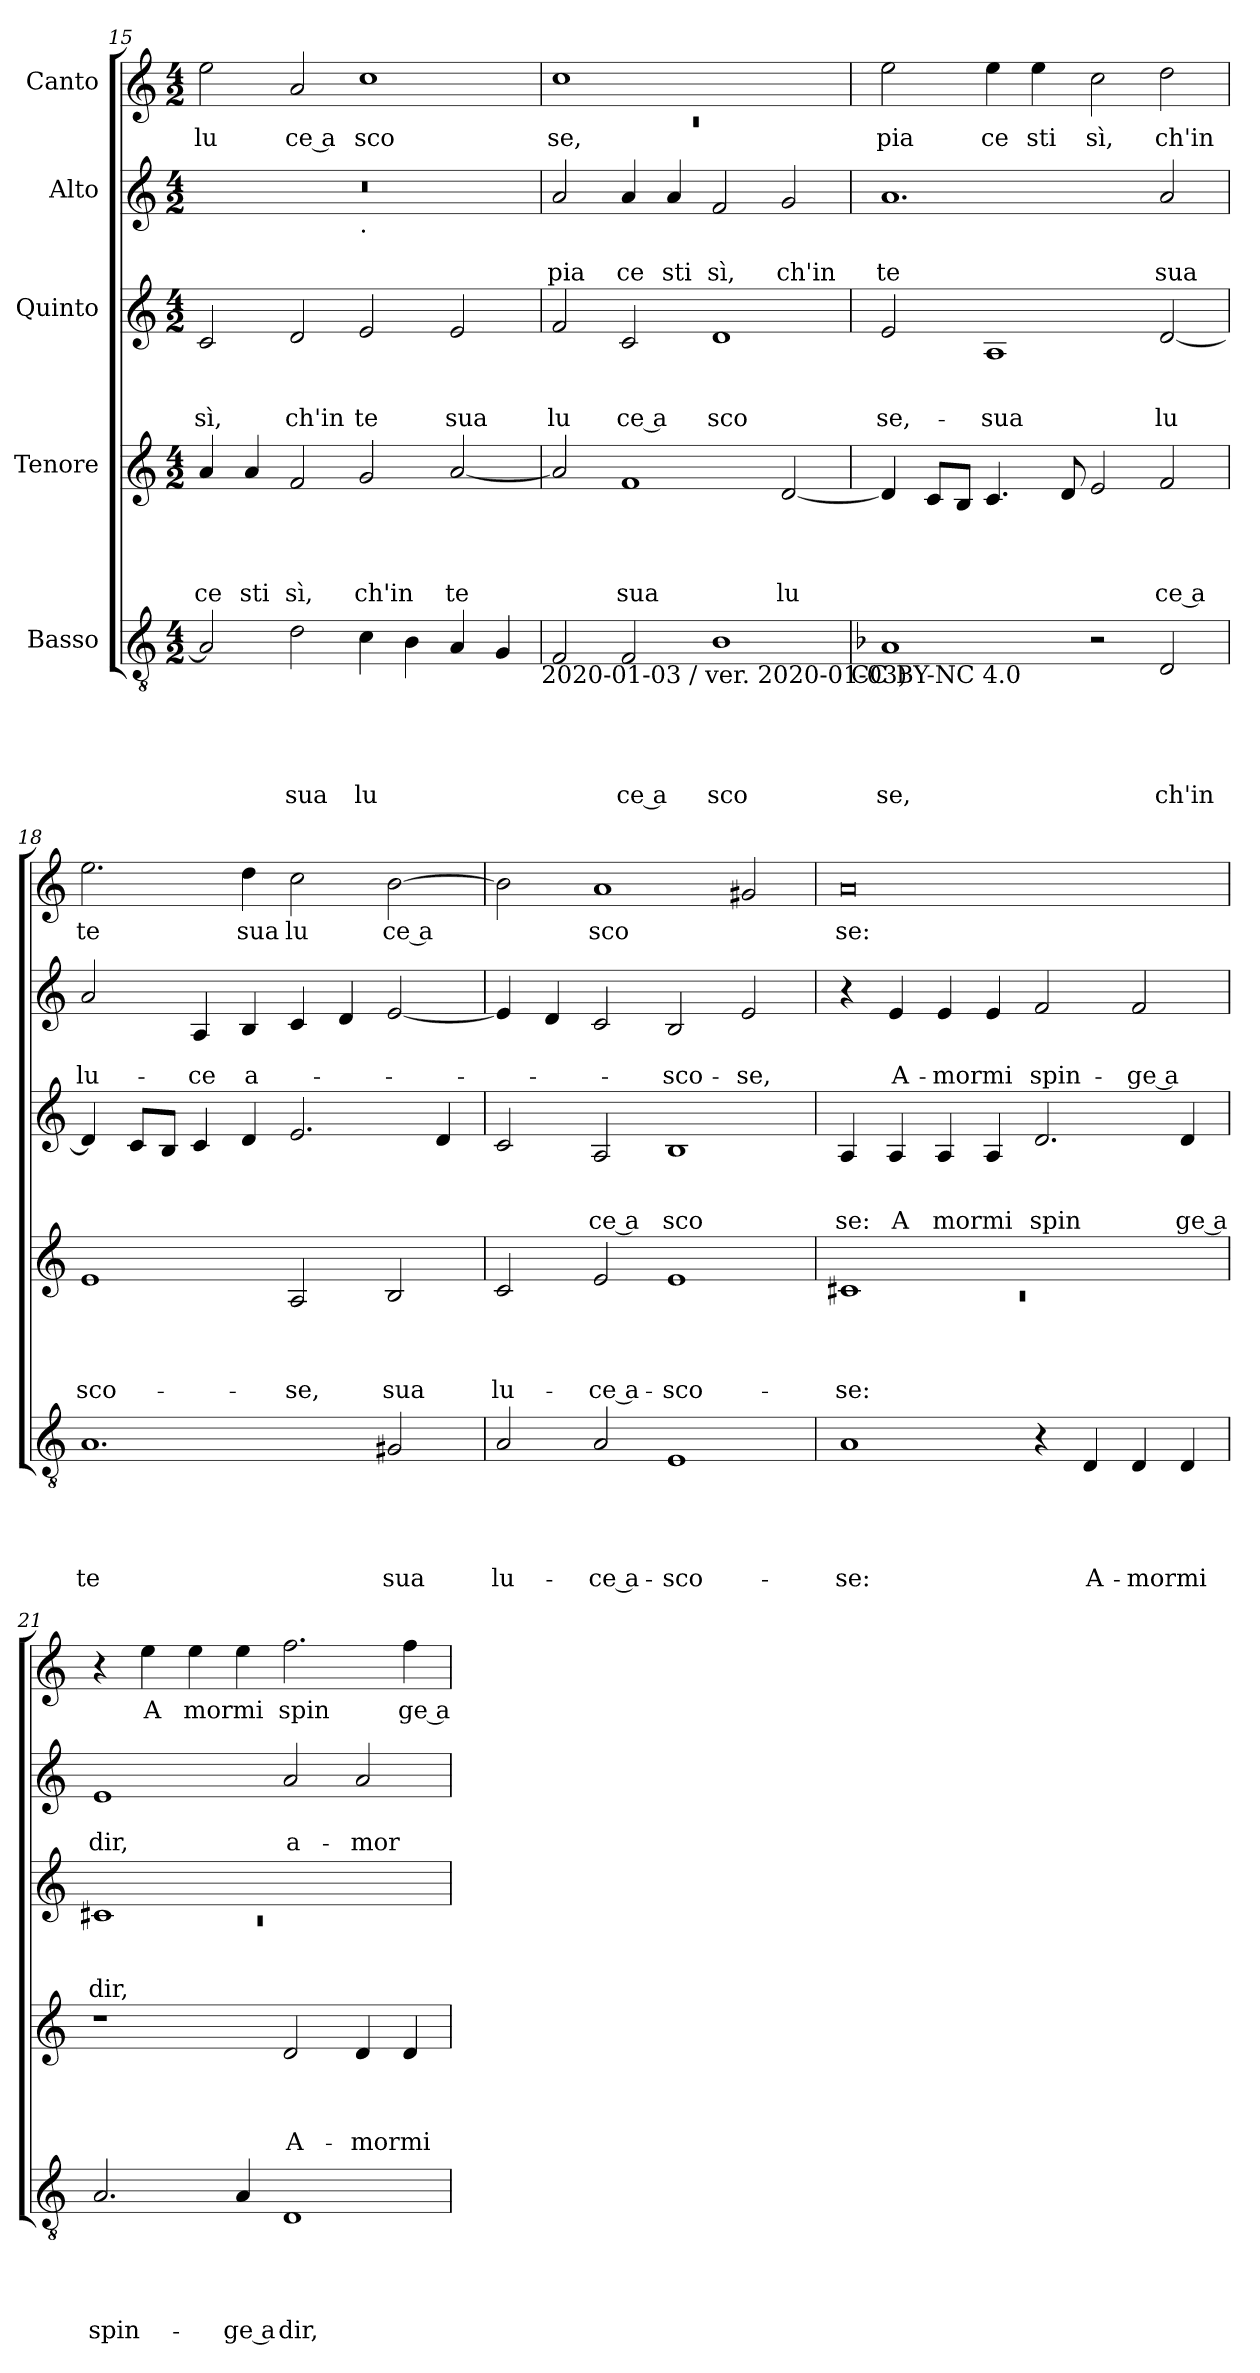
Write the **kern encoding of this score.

**kern	**text	**text	**text	**text	**text	**kern	**text	**text	**text	**text	**kern	**text	**text	**text	**kern	**text	**text	**kern	**text
*part5	*part5	*part5	*part5	*part5	*part5	*part4	*part4	*part4	*part4	*part4	*part3	*part3	*part3	*part3	*part2	*part2	*part2	*part1	*part1
*staff5	*staff5	*staff5	*staff5	*staff5	*staff5	*staff4	*staff4	*staff4	*staff4	*staff4	*staff3	*staff3	*staff3	*staff3	*staff2	*staff2	*staff2	*staff1	*staff1
*I"Basso	*	*	*	*	*	*I"Tenore	*	*	*	*	*I"Quinto	*	*	*	*I"Alto	*	*	*I"Canto	*
*clefGv2	*	*	*	*	*	*clefG2	*	*	*	*	*clefG2	*	*	*	*clefG2	*	*	*clefG2	*
*k[]	*	*	*	*	*	*k[]	*	*	*	*	*k[]	*	*	*	*k[]	*	*	*k[]	*
*C:	*	*	*	*	*	*C:	*	*	*	*	*C:	*	*	*	*C:	*	*	*C:	*
*M4/2	*	*	*	*	*	*M4/2	*	*	*	*	*M4/2	*	*	*	*M4/2	*	*	*M4/2	*
=15	=15	=15	=15	=15	=15	=15	=15	=15	=15	=15	=15	=15	=15	=15	=15	=15	=15	=15	=15
!	!	!	!	!	!	!	!	!	!	!LO:LY:b	!	!	!	!LO:LY:b	!	!	!	!	!LO:LY:b
*	*	*	*	*	*	*	*	*	*	*	*	*	*	*	*^	*	*	*	*
2A/]	.	.	.	.	.	4a/	.	.	.	ce	2c/	.	.	sì,	0r	1ryy	.	.	2ee\	lu
!	!	!	!	!	!	!	!	!	!	!LO:LY:b	!	!	!	!	!	!	!	!	!	!
.	.	.	.	.	.	4a/	.	.	.	sti	.	.	.	.	.	.	.	.	.	.
!	!	!	!	!	!LO:LY:b	!	!	!	!	!LO:LY:b	!	!	!	!LO:LY:b	!	!	!	!	!	!LO:LY:b:rj
2d\	.	.	.	.	sua	2f/	.	.	.	sì,	2d/	.	.	ch'in	.	.	.	.	2a/	ce a
!	!	!	!	!	!	!	!	!	!	!	!	!	!	!	!	!LO:TX:b:t=.	!	!	!	!
!	!	!	!	!	!LO:LY:b	!	!	!	!	!LO:LY:b	!	!	!	!LO:LY:b	!	!	!	!	!	!LO:LY:b
4c\	.	.	.	.	lu	2g/	.	.	.	ch'in	2e/	.	.	te	.	1ryy	.	.	1cc	sco
4B\	.	.	.	.	.	.	.	.	.	.	.	.	.	.	.	.	.	.	.	.
!	!	!	!	!	!	!	!	!	!	!LO:LY:b	!	!	!	!LO:LY:b	!	!	!	!	!	!
4A/	.	.	.	.	.	[<2a/	.	.	.	te	2e/	.	.	sua	.	.	.	.	.	.
4G/	.	.	.	.	.	.	.	.	.	.	.	.	.	.	.	.	.	.	.	.
!LO:TX:b:t=2020-01-03 / ver. 2020-01-03)	!	!	!	!	!	!	!	!	!	!	!	!	!	!	!	!	!	!	!	!
=16	=16	=16	=16	=16	=16	=16	=16	=16	=16	=16	=16	=16	=16	=16	=16	=16	=16	=16	=16	=16
*	*	*	*	*	*	*	*	*	*	*	*	*	*	*	*	*	*	*	*^	*
!	!	!	!	!	!	!	!	!	!	!	!	!	!	!LO:LY:b	!	!	!	!LO:LY:b	!	!LO:N:vis=1	!LO:LY:b
*	*	*	*	*	*	*	*	*	*	*	*	*	*	*	*v	*v	*	*	*	*	*
2F/	.	.	.	.	.	2a/]	.	.	.	.	2f/	.	.	lu	2a/	.	pia	1cc	0rc	se,
!	!	!	!	!	!LO:LY:b:rj	!	!	!	!	!LO:LY:b	!	!	!	!LO:LY:b:rj	!	!	!LO:LY:b	!	!	!
2F/	.	.	.	.	ce a	1f	.	.	.	sua	2c/	.	.	ce a	4a/	.	ce	.	.	.
!	!	!	!	!	!	!	!	!	!	!	!	!	!	!	!	!	!LO:LY:b	!	!	!
.	.	.	.	.	.	.	.	.	.	.	.	.	.	.	4a/	.	sti	.	.	.
!	!	!	!	!	!LO:LY:b	!	!	!	!	!	!	!	!	!LO:LY:b	!	!	!LO:LY:b	!	!	!
1B	.	.	.	.	sco	.	.	.	.	.	1d	.	.	sco	2f/	.	sì,	1ryy	.	.
!	!	!	!	!	!	!	!	!	!	!LO:LY:b	!	!	!	!	!	!	!LO:LY:b	!	!	!
.	.	.	.	.	.	[<2d/	.	.	.	lu	.	.	.	.	2g/	.	ch'in	.	.	.
*	*	*	*	*	*	*	*	*	*	*	*	*	*	*	*	*	*	*v	*v	*
!LO:TX:b:t=CC BY-NC 4.0	!	!	!	!	!	!	!	!	!	!	!	!	!	!	!	!	!	!	!
=17	=17	=17	=17	=17	=17	=17	=17	=17	=17	=17	=17	=17	=17	=17	=17	=17	=17	=17	=17
*k[b-]	*	*	*	*	*	*	*	*	*	*	*	*	*	*	*	*	*	*	*
*F:	*	*	*	*	*	*	*	*	*	*	*	*	*	*	*	*	*	*	*
!	!	!	!	!	!LO:LY:b	!	!	!	!	!	!	!	!	!LO:LY:b	!	!	!LO:LY:b	!	!LO:LY:b
1A	.	.	.	.	se,	4d/]	.	.	.	.	2e/	.	.	se,-	1.a	.	te	2ee\	pia
.	.	.	.	.	.	8c/L	.	.	.	.	.	.	.	.	.	.	.	.	.
.	.	.	.	.	.	8B/J	.	.	.	.	.	.	.	.	.	.	.	.	.
!	!	!	!	!	!	!	!	!	!	!	!	!	!	!LO:LY:b	!	!	!	!	!LO:LY:b
.	.	.	.	.	.	4.c/	.	.	.	.	1A	.	.	-sua	.	.	.	4ee\	ce
!	!	!	!	!	!	!	!	!	!	!	!	!	!	!	!	!	!	!	!LO:LY:b
.	.	.	.	.	.	.	.	.	.	.	.	.	.	.	.	.	.	4ee\	sti
.	.	.	.	.	.	8d/	.	.	.	.	.	.	.	.	.	.	.	.	.
!	!	!	!	!	!	!	!	!	!	!	!	!	!	!	!	!	!	!	!LO:LY:b
2r	.	.	.	.	.	2e/	.	.	.	.	.	.	.	.	.	.	.	2cc\	sì,
!	!	!	!	!	!LO:LY:b	!	!	!	!	!LO:LY:b:rj	!	!	!	!LO:LY:b	!	!	!LO:LY:b	!	!LO:LY:b
2D/	.	.	.	.	ch'in	2f/	.	.	.	ce a	[>2d/	.	.	lu	2a/	.	sua	2dd\	ch'in
!!LO:LB:g=z
=18	=18	=18	=18	=18	=18	=18	=18	=18	=18	=18	=18	=18	=18	=18	=18	=18	=18	=18	=18
*k[]	*	*	*	*	*	*	*	*	*	*	*	*	*	*	*	*	*	*	*
*C:	*	*	*	*	*	*	*	*	*	*	*	*	*	*	*	*	*	*	*
!	!	!	!	!	!LO:LY:b	!	!	!	!	!LO:LY:b	!	!	!	!	!	!	!LO:LY:b	!	!LO:LY:b
1.A	.	.	.	.	te	1e	.	.	.	sco-	4d/]	.	.	.	2a/	.	lu-	2.ee\	te
.	.	.	.	.	.	.	.	.	.	.	8c/L	.	.	.	.	.	.	.	.
.	.	.	.	.	.	.	.	.	.	.	8B/J	.	.	.	.	.	.	.	.
!	!	!	!	!	!	!	!	!	!	!	!	!	!	!	!	!	!LO:LY:b	!	!
.	.	.	.	.	.	.	.	.	.	.	4c/	.	.	.	4A/	.	-ce	.	.
!	!	!	!	!	!	!	!	!	!	!	!	!	!	!	!	!	!LO:LY:b	!	!LO:LY:b
.	.	.	.	.	.	.	.	.	.	.	(4d/	.	.	.	4B/	.	a-	4dd\	sua
!	!	!	!	!	!	!	!	!	!	!LO:LY:b	!	!	!	!	!	!	!	!	!LO:LY:b
.	.	.	.	.	.	2A/	.	.	.	-se,	2.e/	.	.	.	4c/	.	.	2cc\	lu
.	.	.	.	.	.	.	.	.	.	.	.	.	.	.	4d/	.	.	.	.
!	!	!	!	!	!LO:LY:b	!	!	!	!	!LO:LY:b	!	!	!	!	!	!	!	!	!LO:LY:b
2G#X/	.	.	.	.	sua	2B/	.	.	.	sua	.	.	.	.	[<2e/	.	.	[>2b\	ce a
.	.	.	.	.	.	.	.	.	.	.	4d/	.	.	.	.	.	.	.	.
=19	=19	=19	=19	=19	=19	=19	=19	=19	=19	=19	=19	=19	=19	=19	=19	=19	=19	=19	=19
!	!	!	!	!	!LO:LY:b	!	!	!	!	!LO:LY:b	!	!	!	!	!	!	!	!	!
2A/	.	.	.	.	lu-	2c/	.	.	.	lu-	2c/	.	.	.	4e/]	.	.	2b\]	.
.	.	.	.	.	.	.	.	.	.	.	.	.	.	.	4d/	.	.	.	.
!	!	!	!	!	!LO:LY:b:rj	!	!	!	!	!LO:LY:b:rj	!	!	!	!LO:LY:b:rj	!	!	!	!	!LO:LY:b
2A/	.	.	.	.	-ce a-	2e/	.	.	.	-ce a-	2A/	.	.	ce a	2c/	.	.	1a	sco
!	!	!	!	!	!LO:LY:b	!	!	!	!	!LO:LY:b	!	!	!	!LO:LY:b	!	!	!LO:LY:b	!	!
1E	.	.	.	.	-sco-	1e	.	.	.	-sco-	1B	.	.	sco	2B/	.	-sco-	.	.
!	!	!	!	!	!	!	!	!	!	!	!	!	!	!	!	!	!LO:LY:b	!	!
.	.	.	.	.	.	.	.	.	.	.	.	.	.	.	2e/	.	-se,	2g#/	.
=20	=20	=20	=20	=20	=20	=20	=20	=20	=20	=20	=20	=20	=20	=20	=20	=20	=20	=20	=20
*	*	*	*	*	*	*^	*	*	*	*	*	*	*	*	*	*	*	*	*
!	!	!	!	!	!LO:LY:b	!	!LO:N:vis=1	!	!	!	!LO:LY:b	!	!	!	!LO:LY:b	!	!	!	!	!LO:LY:b
1A	.	.	.	.	-se:	1c#X	0rc	.	.	.	-se:	4A/	.	.	se:	4r	.	.	0a	se:
!	!	!	!	!	!	!	!	!	!	!	!	!	!	!	!LO:LY:b	!	!	!LO:LY:b	!	!
.	.	.	.	.	.	.	.	.	.	.	.	4A/	.	.	A	4e/	.	A-	.	.
!	!	!	!	!	!	!	!	!	!	!	!	!	!	!	!LO:LY:b	!	!	!LO:LY:b	!	!
.	.	.	.	.	.	.	.	.	.	.	.	4A/	.	.	mormi	4e/	.	-mormi	.	.
.	.	.	.	.	.	.	.	.	.	.	.	4A/	.	.	.	4e/	.	.	.	.
!	!	!	!	!	!	!	!	!	!	!	!	!	!	!	!LO:LY:b	!	!	!LO:LY:b	!	!
4r	.	.	.	.	.	1ryy	.	.	.	.	.	2.d/	.	.	spin	2f/	.	spin-	.	.
!	!	!	!	!	!LO:LY:b	!	!	!	!	!	!	!	!	!	!	!	!	!	!	!
4D/	.	.	.	.	A-	.	.	.	.	.	.	.	.	.	.	.	.	.	.	.
!	!	!	!	!	!LO:LY:b	!	!	!	!	!	!	!	!	!	!	!	!	!LO:LY:b:rj	!	!
4D/	.	.	.	.	-mormi	.	.	.	.	.	.	.	.	.	.	2f/	.	-ge a	.	.
!	!	!	!	!	!	!	!	!	!	!	!	!	!	!	!LO:LY:b:rj	!	!	!	!	!
4D/	.	.	.	.	.	.	.	.	.	.	.	4d/	.	.	ge a	.	.	.	.	.
*	*	*	*	*	*	*v	*v	*	*	*	*	*	*	*	*	*	*	*	*	*
=21	=21	=21	=21	=21	=21	=21	=21	=21	=21	=21	=21	=21	=21	=21	=21	=21	=21	=21	=21
*	*	*	*	*	*	*	*	*	*	*	*^	*	*	*	*	*	*	*	*
!	!	!	!	!	!LO:LY:b	!	!	!	!	!	!	!LO:N:vis=1	!	!	!LO:LY:b	!	!	!LO:LY:b	!	!
2.A/	.	.	.	.	spin-	1r	.	.	.	.	1c#X	0rc	.	.	dir,	1e	.	dir,	4r	.
!	!	!	!	!	!	!	!	!	!	!	!	!	!	!	!	!	!	!	!	!LO:LY:b
.	.	.	.	.	.	.	.	.	.	.	.	.	.	.	.	.	.	.	4ee\	A
!	!	!	!	!	!	!	!	!	!	!	!	!	!	!	!	!	!	!	!	!LO:LY:b
.	.	.	.	.	.	.	.	.	.	.	.	.	.	.	.	.	.	.	4ee\	mormi
!	!	!	!	!	!LO:LY:b:rj	!	!	!	!	!	!	!	!	!	!	!	!	!	!	!
4A/	.	.	.	.	-ge a	.	.	.	.	.	.	.	.	.	.	.	.	.	4ee\	.
!	!	!	!	!	!LO:LY:b	!	!	!	!	!LO:LY:b	!	!	!	!	!	!	!	!LO:LY:b	!	!LO:LY:b
1D	.	.	.	.	dir,	2d/	.	.	.	A-	1ryy	.	.	.	.	2a/	.	a-	2.ff\	spin
!	!	!	!	!	!	!	!	!	!	!LO:LY:b	!	!	!	!	!	!	!	!LO:LY:b	!	!
.	.	.	.	.	.	4d/	.	.	.	-mormi	.	.	.	.	.	2a/	.	-mor	.	.
!	!	!	!	!	!	!	!	!	!	!	!	!	!	!	!	!	!	!	!	!LO:LY:b:rj
.	.	.	.	.	.	4d/	.	.	.	.	.	.	.	.	.	.	.	.	4ff\	ge a
*	*	*	*	*	*	*	*	*	*	*	*v	*v	*	*	*	*	*	*	*	*
=	=	=	=	=	=	=	=	=	=	=	=	=	=	=	=	=	=	=	=
*-	*-	*-	*-	*-	*-	*-	*-	*-	*-	*-	*-	*-	*-	*-	*-	*-	*-	*-	*-
